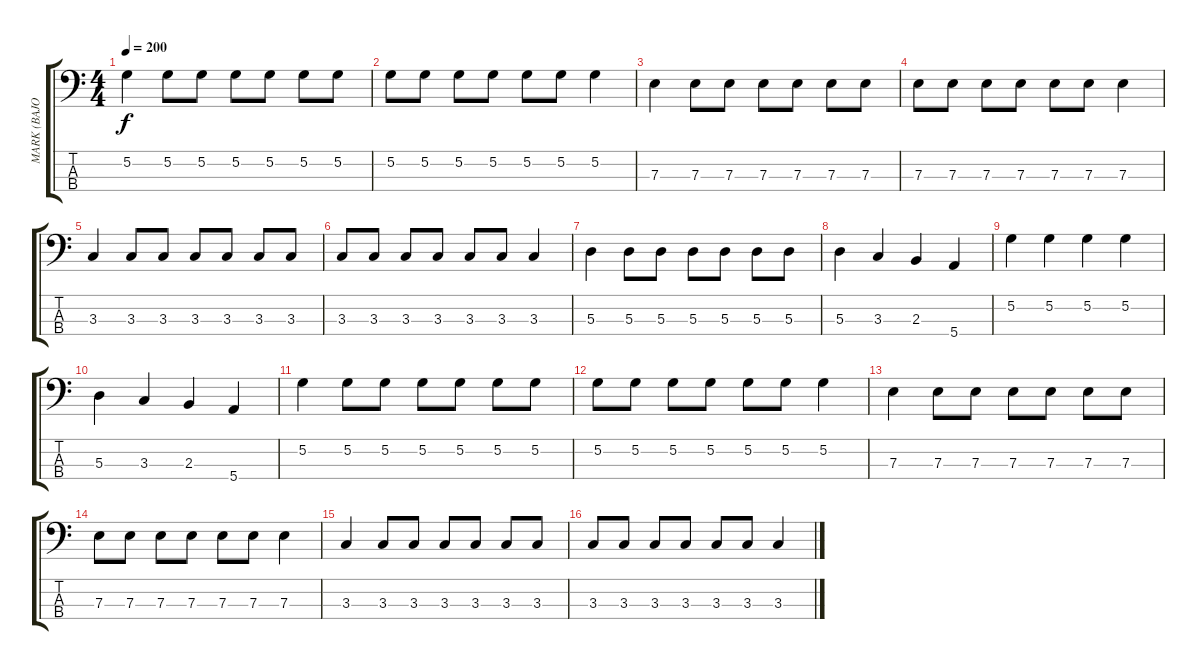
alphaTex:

\track ("MARK (BAJO]" "MARK (BAJO") {instrument electricbassfinger}
\staff {score tabs}
\tuning (G2 D2 A1 E1) {hide}
\ts (4 4)
\tempo 200
\clef f4
\ks c
5.2.4{dy f} 5.2.8 5.2.8 5.2.8 5.2.8 5.2.8 5.2.8 |
5.2.8 5.2.8 5.2.8 5.2.8 5.2.8 5.2.8 5.2.4 |
7.3.4 7.3.8 7.3.8 7.3.8 7.3.8 7.3.8 7.3.8 |
7.3.8 7.3.8 7.3.8 7.3.8 7.3.8 7.3.8 7.3.4 |
3.3.4 3.3.8 3.3.8 3.3.8 3.3.8 3.3.8 3.3.8 |
3.3.8 3.3.8 3.3.8 3.3.8 3.3.8 3.3.8 3.3.4 |
5.3.4 5.3.8 5.3.8 5.3.8 5.3.8 5.3.8 5.3.8 |
5.3.4 3.3.4 2.3.4 5.4.4 |
5.2.4 5.2.4 5.2.4 5.2.4 |
5.3.4 3.3.4 2.3.4 5.4.4 |
5.2.4 5.2.8 5.2.8 5.2.8 5.2.8 5.2.8 5.2.8 |
5.2.8 5.2.8 5.2.8 5.2.8 5.2.8 5.2.8 5.2.4 |
7.3.4 7.3.8 7.3.8 7.3.8 7.3.8 7.3.8 7.3.8 |
7.3.8 7.3.8 7.3.8 7.3.8 7.3.8 7.3.8 7.3.4 |
3.3.4 3.3.8 3.3.8 3.3.8 3.3.8 3.3.8 3.3.8 |
3.3.8 3.3.8 3.3.8 3.3.8 3.3.8 3.3.8 3.3.4
